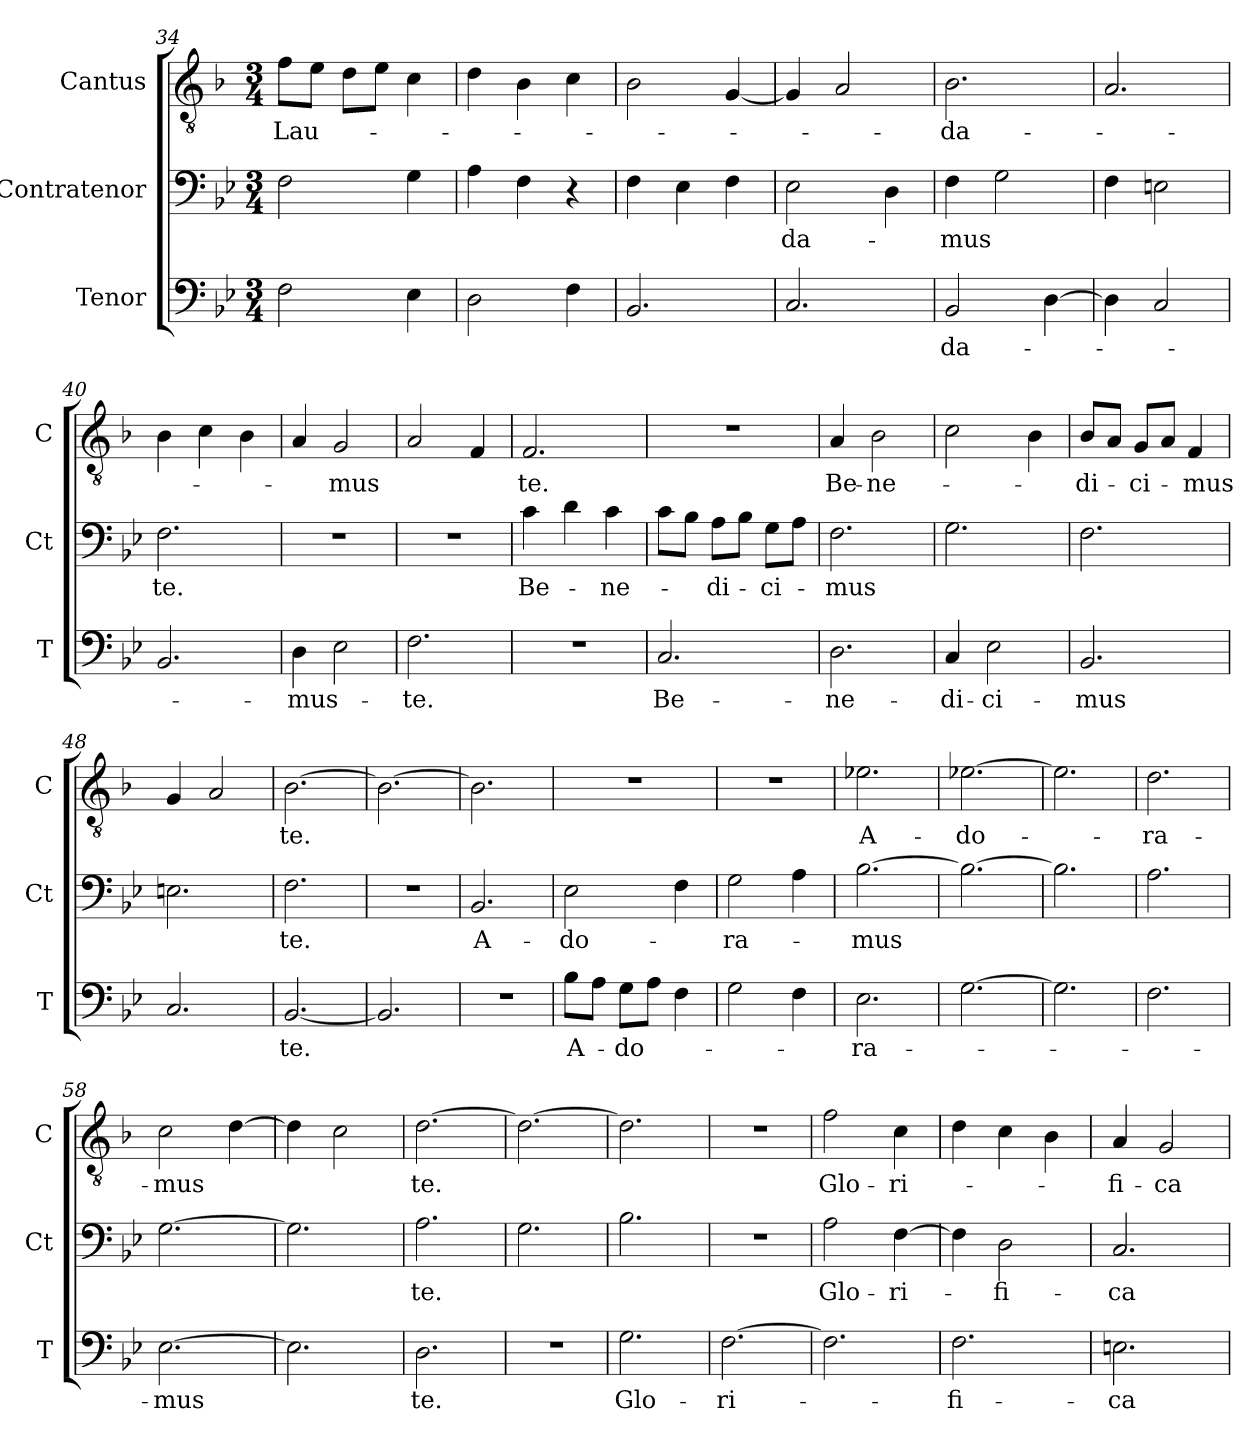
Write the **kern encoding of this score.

**kern	**text	**kern	**text	**kern	**text
*part3	*part3	*part2	*part2	*part1	*part1
*staff3	*staff3	*staff2	*staff2	*staff1	*staff1
*I"Tenor	*	*I"Contratenor	*	*I"Cantus	*
*I'T	*	*I'Ct	*	*I'C	*
*clefF4	*	*clefF4	*	*clefGv2	*
*k[b-e-]	*	*k[b-e-]	*	*k[b-]	*
*B-:	*	*B-:	*	*F:	*
*M3/4	*	*M3/4	*	*M3/4	*
=34	=34	=34	=34	=34	=34
2F\	.	2F\	.	8f\L	Lau-
.	.	.	.	8e\J	.
.	.	.	.	8d\L	.
.	.	.	.	8e\J	.
4E-\	.	4G\	.	4c\	.
=35	=35	=35	=35	=35	=35
2D\	.	4A\	.	4d\	.
.	.	4F\	.	4B-\	.
4F\	.	4r	.	4c\	.
=36	=36	=36	=36	=36	=36
2.BB-/	.	4F\	.	2B-\	.
.	.	4E-\	.	.	.
.	.	4F\	.	[4G/	.
=37	=37	=37	=37	=37	=37
2.C/	.	2E-\	-da-	4G/]	.
.	.	.	.	2A/	.
.	.	4D\	.	.	.
=38	=38	=38	=38	=38	=38
2BB-/	-da-	4F\	-mus	2.B-\	-da-
.	.	2G\	.	.	.
[4D\	.	.	.	.	.
=39	=39	=39	=39	=39	=39
4D\]	.	4F\	.	2.A/	.
2C/	.	2En\	.	.	.
=40	=40	=40	=40	=40	=40
2.BB-/	.	2.F\	te.	4B-\	.
.	.	.	.	4c\	.
.	.	.	.	4B-\	.
=41	=41	=41	=41	=41	=41
4D\	-mus-	2.r	.	4A/	.
2E-\	.	.	.	2G/	-mus
=42	=42	=42	=42	=42	=42
2.F\	-te.	2.r	.	2A/	.
.	.	.	.	4F/	.
=43	=43	=43	=43	=43	=43
2.r	.	4c\	Be-	2.F/	te.
.	.	4d\	.	.	.
.	.	4c\	-ne-	.	.
=44	=44	=44	=44	=44	=44
2.C/	Be-	8c\L	.	2.r	.
.	.	8B-\J	.	.	.
.	.	8A\L	-di-	.	.
.	.	8B-\J	.	.	.
.	.	8G\L	-ci-	.	.
.	.	8A\J	.	.	.
=45	=45	=45	=45	=45	=45
2.D\	-ne-	2.F\	-mus	4A/	Be-
.	.	.	.	2B-\	-ne-
=46	=46	=46	=46	=46	=46
4C/	-di-	2.G\	.	2c\	.
2E-\	-ci-	.	.	.	.
.	.	.	.	4B-\	.
!!LO:LB:g=z
=47	=47	=47	=47	=47	=47
2.BB-/	-mus	2.F\	.	8B-/L	-di-
.	.	.	.	8A/J	.
.	.	.	.	8G/L	-ci-
.	.	.	.	8A/J	.
.	.	.	.	4F/	-mus
=48	=48	=48	=48	=48	=48
2.C/	.	2.En\	.	4G/	.
.	.	.	.	2A/	.
=49	=49	=49	=49	=49	=49
[2.BB-/	te.	2.F\	te.	[2.B-\	te.
=50	=50	=50	=50	=50	=50
2.BB-/]	.	2.r	.	2.B-\_	.
=51	=51	=51	=51	=51	=51
2.r	.	2.BB-/	A-	2.B-\]	.
=52	=52	=52	=52	=52	=52
8B-\L	A-	2E-\	-do-	2.r	.
8A\J	.	.	.	.	.
8G\L	-do-	.	.	.	.
8A\J	.	.	.	.	.
4F\	.	4F\	.	.	.
=53	=53	=53	=53	=53	=53
2G\	.	2G\	-ra-	2.r	.
4F\	.	4A\	.	.	.
=54	=54	=54	=54	=54	=54
2.E-\	-ra-	[2.B-\	-mus	2.e-X\	A-
=55	=55	=55	=55	=55	=55
[2.G\	.	2.B-\_	.	[2.e-X\	-do-
=56	=56	=56	=56	=56	=56
2.G\]	.	2.B-\]	.	2.e-\]	.
=57	=57	=57	=57	=57	=57
2.F\	.	2.A\	.	2.d\	-ra-
=58	=58	=58	=58	=58	=58
[2.E-\	-mus	[2.G\	.	2c\	-mus
.	.	.	.	[4d\	.
=59	=59	=59	=59	=59	=59
2.E-\]	.	2.G\]	.	4d\]	.
.	.	.	.	2c\	.
=60	=60	=60	=60	=60	=60
2.D\	te.	2.A\	te.	[2.d\	te.
=61	=61	=61	=61	=61	=61
2.r	.	2.G\	.	2.d\_	.
=62	=62	=62	=62	=62	=62
2.G\	Glo-	2.B-\	.	2.d\]	.
=63	=63	=63	=63	=63	=63
[2.F\	-ri-	2.r	.	2.r	.
=64	=64	=64	=64	=64	=64
2.F\]	.	2A\	Glo-	2f\	Glo-
.	.	[4F\	-ri-	4c\	-ri-
!!LO:PB:g=z
=65	=65	=65	=65	=65	=65
2.F\	-fi-	4F\]	.	4d\	.
.	.	2D\	-fi-	4c\	.
.	.	.	.	4B-\	.
=66	=66	=66	=66	=66	=66
2.En\	-ca-	2.C/	-ca-	4A/	-fi-
.	.	.	.	2G/	-ca-
=	=	=	=	=	=
*-	*-	*-	*-	*-	*-
